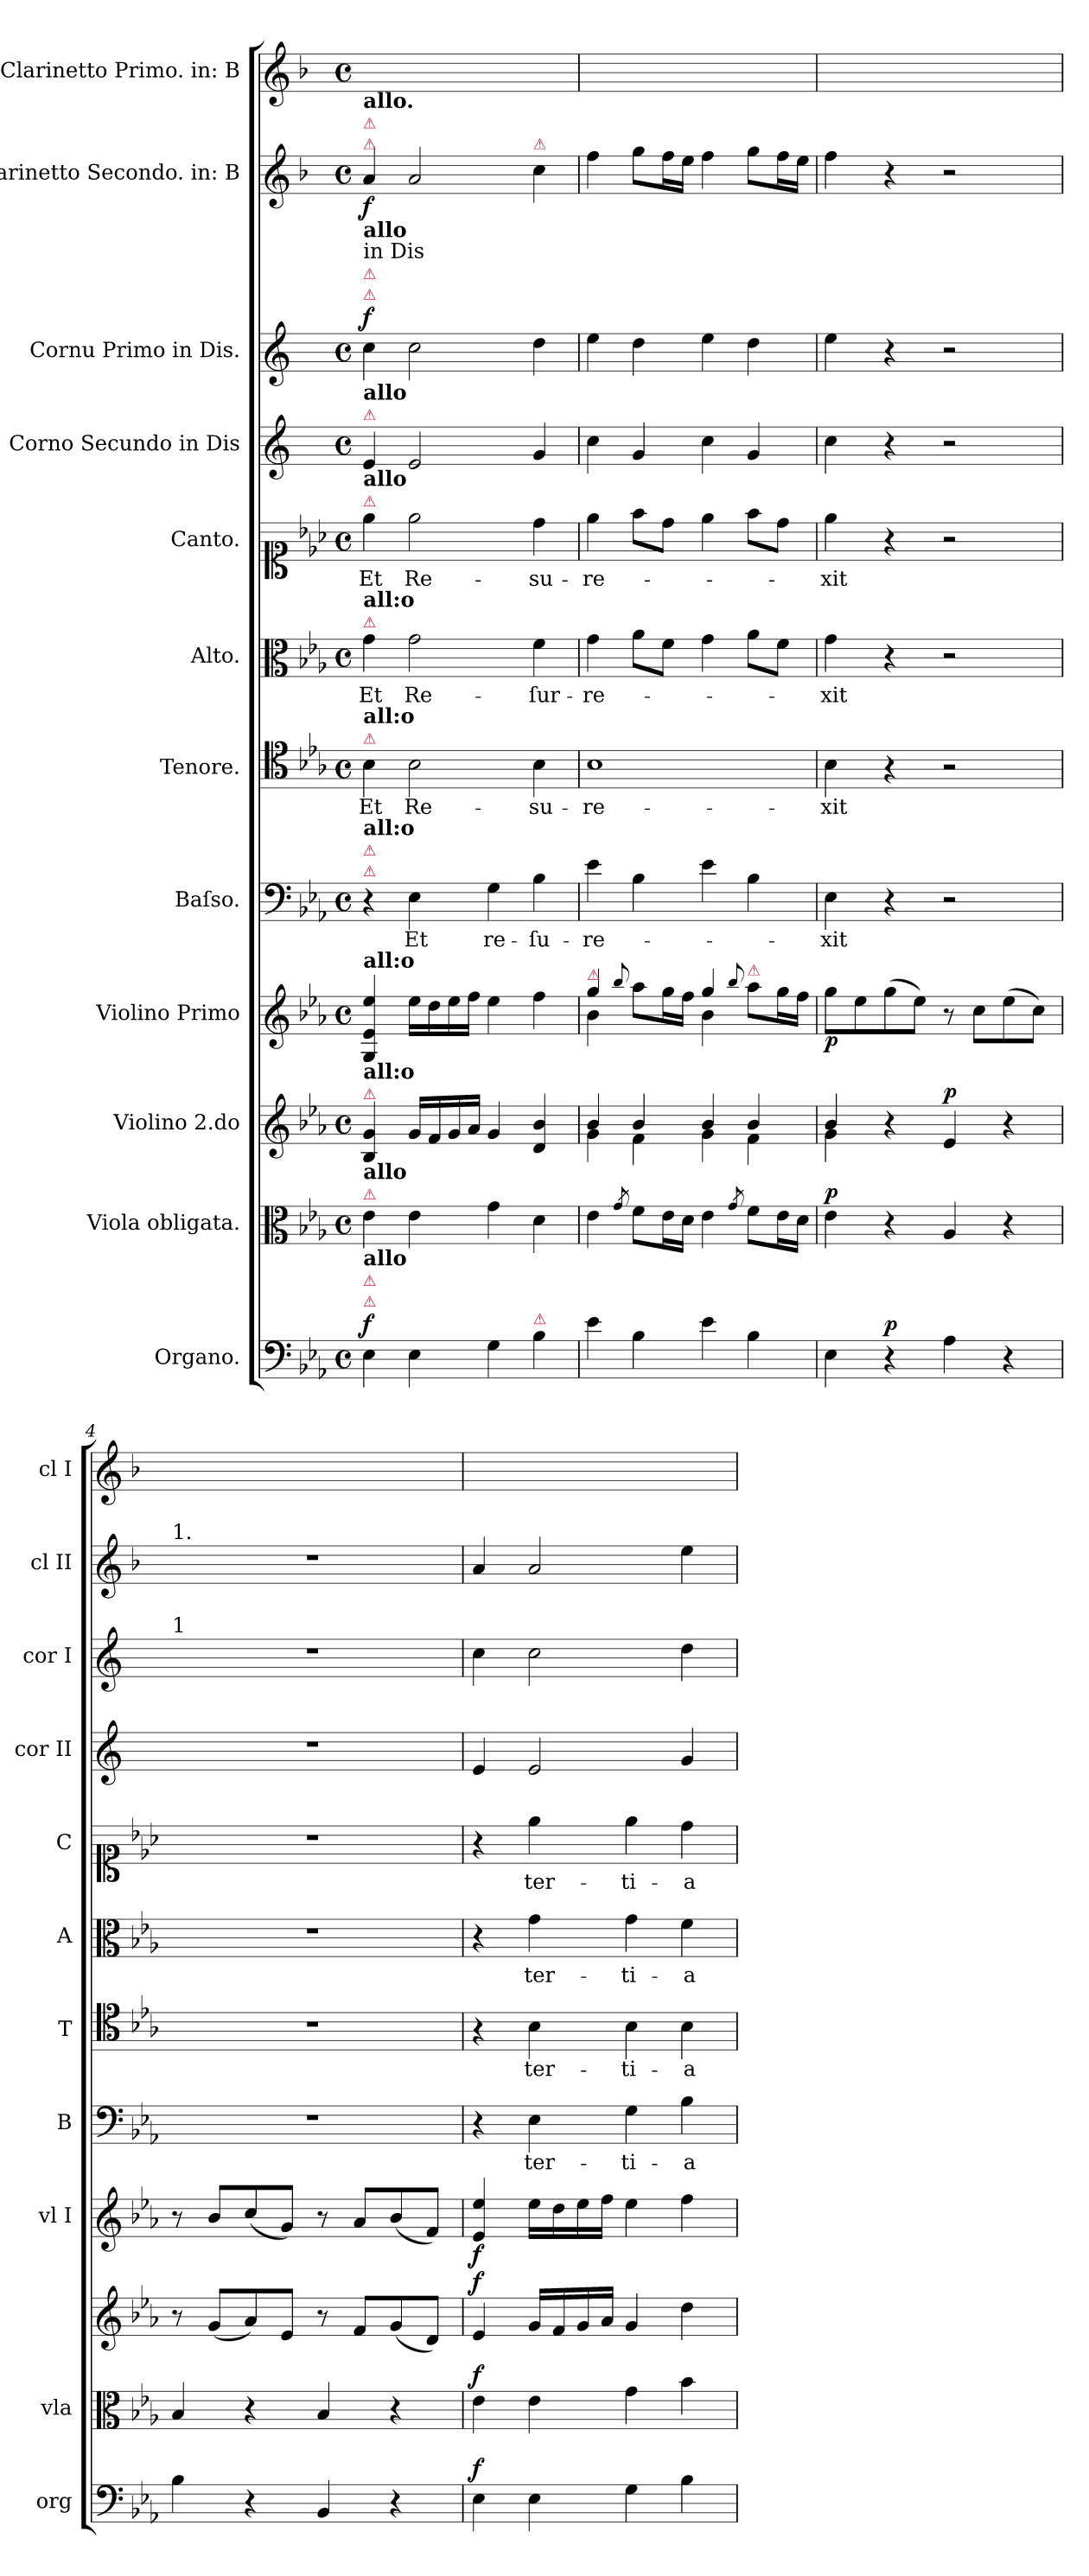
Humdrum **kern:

**kern	**dynam	**kern	**dynam	**kern	**dynam	**kern	**dynam	**kern	**text	**kern	**text	**kern	**text	**kern	**text	**kern	**kern	**dynam	**kern	**dynam	**kern
*part12	*part12	*part11	*part11	*part10	*part10	*part9	*part9	*part8	*part8	*part7	*part7	*part6	*part6	*part5	*part5	*part4	*part3	*part3	*part2	*part2	*part1
*staff12	*staff12	*staff11	*staff11	*staff10	*staff10	*staff9	*staff9	*staff8	*staff8	*staff7	*staff7	*staff6	*staff6	*staff5	*staff5	*staff4	*staff3	*staff3	*staff2	*staff2	*staff1
*I"Organo.	*	*I"Viola obligata.	*	*I"Violino 2.do	*	*I"Violino Primo	*	*I"Baſso.	*	*I"Tenore.	*	*I"Alto.	*	*I"Canto.	*	*I"Corno Secundo in Dis	*I"Cornu Primo in Dis.	*	*I"Clarinetto Secondo. in: B	*	*I"Clarinetto Primo. in: B
*I'org	*	*I'vla	*	*	*	*I'vl I	*	*I'B	*	*I'T	*	*I'A	*	*I'C	*	*I'cor II	*I'cor I	*	*I'cl II	*	*I'cl I
*clefF4	*	*clefC3	*	*clefG2	*	*clefG2	*	*clefF4	*	*clefC4	*	*clefC3	*	*clefC1	*	*clefG2	*clefG2	*	*clefG2	*	*clefG2
*	*	*	*	*	*	*	*	*	*	*	*	*	*	*	*	*ITrd5c9	*ITrd5c9	*	*ITrd1c2	*	*ITrd1c2
*k[b-e-a-]	*	*k[b-e-a-]	*	*k[b-e-a-]	*	*k[b-e-a-]	*	*k[b-e-a-]	*	*k[b-e-a-]	*	*k[b-e-a-]	*	*k[b-e-a-]	*	*k[b-e-a-]	*k[b-e-a-]	*	*k[b-e-a-]	*	*k[b-e-a-]
*E-:	*	*E-:	*	*E-:	*	*E-:	*	*E-:	*	*E-:	*	*E-:	*	*E-:	*	*E-:	*E-:	*	*E-:	*	*E-:
*M4/4	*	*M4/4	*	*M4/4	*	*M4/4	*	*M4/4	*	*M4/4	*	*M4/4	*	*M4/4	*	*M4/4	*M4/4	*	*M4/4	*	*M4/4
*met(c)	*	*met(c)	*	*met(c)	*	*met(c)	*	*met(c)	*	*met(c)	*	*met(c)	*	*met(c)	*	*met(c)	*met(c)	*	*met(c)	*	*met(c)
=1	=1	=1	=1	=1	=1	=1	=1	=1	=1	=1	=1	=1	=1	=1	=1	=1	=1	=1	=1	=1	=1
!	!	!	!	!	!	!	!	!	!	!	!	!	!	!	!	!	!	!	!LO:TX:a:color=crimson:t=⚠	!	!
!	!	!	!	!	!	!	!	!	!	!	!	!	!	!	!	!	!	!	!LO:TX:a:color=crimson:t=⚠	!	!
!	!	!	!	!	!	!	!	!	!	!	!	!	!	!	!	!	!	!	!LO:TX:a:B:t=allo.	!	!
!	!	!	!	!	!	!	!	!	!	!	!	!	!	!	!	!	!LO:TX:a:color=crimson:t=⚠	!	!	!	!
!	!	!	!	!	!	!	!	!	!	!	!	!	!	!	!	!	!LO:TX:a:color=crimson:t=⚠	!	!	!	!
!	!	!	!	!	!	!	!	!	!	!	!	!	!	!	!	!	!LO:TX:a:t=in Dis	!	!	!	!
!	!	!	!	!	!	!	!	!	!	!	!	!	!	!	!	!	!LO:TX:a:B:t=allo	!	!	!	!
!	!	!	!	!	!	!	!	!	!	!	!	!	!	!	!	!LO:TX:a:color=crimson:t=⚠	!	!	!	!	!
!	!	!	!	!	!	!	!	!	!	!	!	!	!	!	!	!LO:TX:a:B:t=allo	!	!	!	!	!
!	!	!	!	!	!	!	!	!	!	!	!	!	!	!LO:TX:a:color=crimson:t=⚠	!	!	!	!	!	!	!
!	!	!	!	!	!	!	!	!	!	!	!	!	!	!LO:TX:a:B:t=allo	!	!	!	!	!	!	!
!	!	!	!	!	!	!	!	!	!	!	!	!LO:TX:a:color=crimson:t=⚠	!	!	!	!	!	!	!	!	!
!	!	!	!	!	!	!	!	!	!	!	!	!LO:TX:a:B:t=all&colon;o	!	!	!	!	!	!	!	!	!
!	!	!	!	!	!	!	!	!	!	!LO:TX:a:color=crimson:t=⚠	!	!	!	!	!	!	!	!	!	!	!
!	!	!	!	!	!	!	!	!	!	!LO:TX:a:B:t=all&colon;o	!	!	!	!	!	!	!	!	!	!	!
!	!	!	!	!	!	!	!	!LO:TX:a:color=crimson:t=⚠	!	!	!	!	!	!	!	!	!	!	!	!	!
!	!	!	!	!	!	!	!	!LO:TX:a:color=crimson:t=⚠	!	!	!	!	!	!	!	!	!	!	!	!	!
!	!	!	!	!	!	!	!	!LO:TX:a:B:t=all&colon;o	!	!	!	!	!	!	!	!	!	!	!	!	!
!	!	!	!	!	!	!LO:TX:a:B:t=all&colon;o	!	!	!	!	!	!	!	!	!	!	!	!	!	!	!
!	!	!	!	!LO:TX:a:color=crimson:t=⚠	!	!	!	!	!	!	!	!	!	!	!	!	!	!	!	!	!
!	!	!	!	!LO:TX:a:B:t=all&colon;o	!	!	!	!	!	!	!	!	!	!	!	!	!	!	!	!	!
!	!	!LO:TX:a:color=crimson:t=⚠	!	!	!	!	!	!	!	!	!	!	!	!	!	!	!	!	!	!	!
!	!	!LO:TX:a:B:t=allo	!	!	!	!	!	!	!	!	!	!	!	!	!	!	!	!	!	!	!
!LO:TX:a:color=crimson:t=⚠	!	!	!	!	!	!	!	!	!	!	!	!	!	!	!	!	!	!	!	!	!
!LO:TX:a:color=crimson:t=⚠	!	!	!	!	!	!	!	!	!	!	!	!	!	!	!	!	!	!	!	!	!
!LO:TX:a:B:t=allo	!	!	!	!	!	!	!	!	!	!	!	!	!	!	!	!	!	!	!	!	!
!	!LO:DY:a	!	!	!	!	!	!	!	!	!	!	!	!	!	!	!	!	!LO:DY:a	!	!	!
4E-\	f	4e-\	.	4B-/ 4g/	.	4G/ 4e-/ 4ee-/	.	4r	.	4B-\	Et	4g\	Et	4ee-\	Et	4G/	4e-\	f	4g/	f	1ryy
4E-\	.	4e-\	.	16g/LL	.	16ee-\LL	.	4E-\	Et	2B-\	Re-	2g\	Re-	2ee-\	Re-	2G/	2e-\	.	2g/	.	.
.	.	.	.	16f/	.	16dd\	.	.	.	.	.	.	.	.	.	.	.	.	.	.	.
.	.	.	.	16g/	.	16ee-\	.	.	.	.	.	.	.	.	.	.	.	.	.	.	.
.	.	.	.	16a-/JJ	.	16ff\JJ	.	.	.	.	.	.	.	.	.	.	.	.	.	.	.
4G\	.	4g\	.	4g/	.	4ee-\	.	4G\	re-	.	.	.	.	.	.	.	.	.	.	.	.
!	!	!	!	!	!	!	!	!	!	!	!	!	!	!	!	!	!	!	!LO:TX:a:color=crimson:t=⚠	!	!
!LO:TX:a:color=crimson:t=⚠	!	!	!	!	!	!	!	!	!	!	!	!	!	!	!	!	!	!	!	!	!
4B-\	.	4d\	.	4d/ 4b-/	.	4ff\	.	4B-\	-ſu-	4B-\	-su-	4f\	-ſur-	4dd\	-su-	4B-/	4f\	.	4b-\	.	.
=2	=2	=2	=2	=2	=2	=2	=2	=2	=2	=2	=2	=2	=2	=2	=2	=2	=2	=2	=2	=2	=2
*	*	*	*	*^	*	*^	*	*	*	*	*	*	*	*	*	*	*	*	*	*	*
!	!	!	!	!	!	!	!LO:TX:a:color=crimson:t=⚠	!	!	!	!	!	!	!	!	!	!	!	!	!	!	!	!
4e-\	.	4e-\	.	4b-/	4g\	.	4gg/	4b-\	.	4e-\	-re-	1B-	-re-	4g\	-re-	4ee-\	-re-	4e-\	4g\	.	4ee-\	.	1ryy
.	.	8qg/	.	.	.	.	8qqbb-/	.	.	.	.	.	.	.	.	.	.	.	.	.	.	.	.
4B-\	.	8f\L	.	4b-/	4f\	.	8aa-\L	4ryy	.	4B-\	.	.	.	8a-\L	.	8ff\L	.	4B-/	4f\	.	8ff\L	.	.
.	.	16e-\L	.	.	.	.	16gg\L	.	.	.	.	.	.	8f\J	.	8dd\J	.	.	.	.	16ee-\L	.	.
.	.	16d\JJ	.	.	.	.	16ff\JJ	.	.	.	.	.	.	.	.	.	.	.	.	.	16dd\JJ	.	.
4e-\	.	4e-\	.	4b-/	4g\	.	4gg/	4b-\	.	4e-\	.	.	.	4g\	.	4ee-\	.	4e-\	4g\	.	4ee-\	.	.
.	.	8qg/	.	.	.	.	8qqbb-/	.	.	.	.	.	.	.	.	.	.	.	.	.	.	.	.
!	!	!	!	!	!	!	!LO:TX:a:color=crimson:t=⚠	!	!	!	!	!	!	!	!	!	!	!	!	!	!	!	!
4B-\	.	8f\L	.	4b-/	4f\	.	8aa-\L	4ryy	.	4B-\	.	.	.	8a-\L	.	8ff\L	.	4B-/	4f\	.	8ff\L	.	.
.	.	16e-\L	.	.	.	.	16gg\L	.	.	.	.	.	.	8f\J	.	8dd\J	.	.	.	.	16ee-\L	.	.
.	.	16d\JJ	.	.	.	.	16ff\JJ	.	.	.	.	.	.	.	.	.	.	.	.	.	16dd\JJ	.	.
*	*	*	*	*	*	*	*v	*v	*	*	*	*	*	*	*	*	*	*	*	*	*	*	*
=3	=3	=3	=3	=3	=3	=3	=3	=3	=3	=3	=3	=3	=3	=3	=3	=3	=3	=3	=3	=3	=3	=3
!	!	!	!LO:DY:a	!	!	!	!	!	!	!	!	!	!	!	!	!	!	!	!	!	!	!
4E-\	.	4e-\	p	4b-/	4g\	.	8gg\L	p	4E-\	-xit	4B-\	-xit	4g\	-xit	4ee-\	-xit	4e-\	4g\	.	4ee-\	.	1ryy
.	.	.	.	.	.	.	8ee-\	.	.	.	.	.	.	.	.	.	.	.	.	.	.	.
!	!LO:DY:a	!	!	!	!	!	!	!	!	!	!	!	!	!	!	!	!	!	!	!	!	!
4r	p	4r	.	4r	4ryy	.	(8gg\	.	4r	.	4r	.	4r	.	4r	.	4r	4r	.	4r	.	.
.	.	.	.	.	.	.	8ee-\J)	.	.	.	.	.	.	.	.	.	.	.	.	.	.	.
!	!	!	!	!	!	!LO:DY:a	!	!	!	!	!	!	!	!	!	!	!	!	!	!	!	!
4A-\	.	4A-/	.	4e-/	2reyy	p	8r	.	2r	.	2r	.	2r	.	2r	.	2r	2r	.	2r	.	.
.	.	.	.	.	.	.	8cc\L	.	.	.	.	.	.	.	.	.	.	.	.	.	.	.
4r	.	4r	.	4r	.	.	(8ee-\	.	.	.	.	.	.	.	.	.	.	.	.	.	.	.
.	.	.	.	.	.	.	8cc\J)	.	.	.	.	.	.	.	.	.	.	.	.	.	.	.
*	*	*	*	*v	*v	*	*	*	*	*	*	*	*	*	*	*	*	*	*	*	*	*
=4	=4	=4	=4	=4	=4	=4	=4	=4	=4	=4	=4	=4	=4	=4	=4	=4	=4	=4	=4	=4	=4
!	!	!	!	!	!	!	!	!	!	!	!	!	!	!	!	!	!	!	!LO:TX:a:t=1.	!	!
!	!	!	!	!	!	!	!	!	!	!	!	!	!	!	!	!	!LO:TX:a:t=1	!	!	!	!
4B-\	.	4B-/	.	8r	.	8r	.	1r	.	1r	.	1r	.	1r	.	1r	1r	.	1r	.	1ryy
.	.	.	.	(8g/L	.	8b-/L	.	.	.	.	.	.	.	.	.	.	.	.	.	.	.
4r	.	4r	.	8a-/)	.	(8cc/	.	.	.	.	.	.	.	.	.	.	.	.	.	.	.
.	.	.	.	8e-/J	.	8g/J)	.	.	.	.	.	.	.	.	.	.	.	.	.	.	.
4BB-/	.	4B-/	.	8r	.	8r	.	.	.	.	.	.	.	.	.	.	.	.	.	.	.
.	.	.	.	8f/L	.	8a-/L	.	.	.	.	.	.	.	.	.	.	.	.	.	.	.
4r	.	4r	.	(8g/	.	(8b-/	.	.	.	.	.	.	.	.	.	.	.	.	.	.	.
.	.	.	.	8d/J)	.	8f/J)	.	.	.	.	.	.	.	.	.	.	.	.	.	.	.
=5	=5	=5	=5	=5	=5	=5	=5	=5	=5	=5	=5	=5	=5	=5	=5	=5	=5	=5	=5	=5	=5
!	!LO:DY:a	!	!LO:DY:a	!	!LO:DY:a	!	!	!	!	!	!	!	!	!	!	!	!	!	!	!	!
4E-\	f	4e-\	f	4e-/	f	4e-/ 4ee-/	f	4r	.	4r	.	4r	.	4r	.	4G/	4e-\	.	4g/	.	1ryy
4E-\	.	4e-\	.	16g/LL	.	16ee-\LL	.	4E-\	ter-	4B-\	ter-	4g\	ter-	4ee-\	ter-	2G/	2e-\	.	2g/	.	.
.	.	.	.	16f/	.	16dd\	.	.	.	.	.	.	.	.	.	.	.	.	.	.	.
.	.	.	.	16g/	.	16ee-\	.	.	.	.	.	.	.	.	.	.	.	.	.	.	.
.	.	.	.	16a-/JJ	.	16ff\JJ	.	.	.	.	.	.	.	.	.	.	.	.	.	.	.
4G\	.	4g\	.	4g/	.	4ee-\	.	4G\	-ti-	4B-\	-ti-	4g\	-ti-	4ee-\	-ti-	.	.	.	.	.	.
4B-\	.	4b-\	.	4dd\	.	4ff\	.	4B-\	-a	4B-\	-a	4f\	-a	4dd\	-a	4B-/	4f\	.	4dd\	.	.
=	=	=	=	=	=	=	=	=	=	=	=	=	=	=	=	=	=	=	=	=	=
*-	*-	*-	*-	*-	*-	*-	*-	*-	*-	*-	*-	*-	*-	*-	*-	*-	*-	*-	*-	*-	*-
